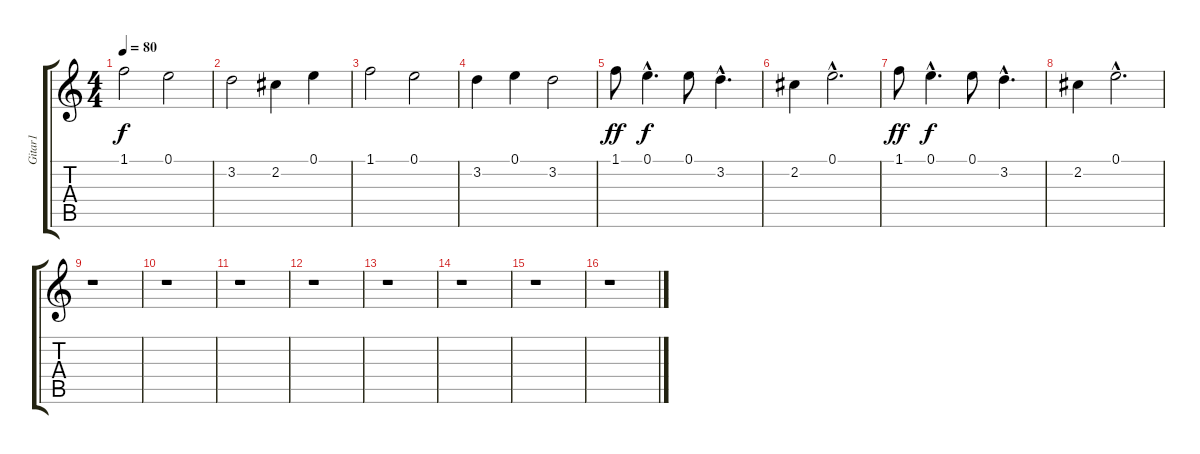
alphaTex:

\track ("Gitar1" "Gitar1") {instrument electricguitarclean}
\staff {score tabs}
\tuning (E4 B3 G3 D3 A2 E2) {hide}
\ts (4 4)
\tempo 80
\clef g2
\ks c
1.1.2{dy f volume 9} 0.1.2 |
3.2.2 2.2.4 0.1.4 |
1.1.2 0.1.2 |
3.2.4 0.1.4 3.2.2 |
1.1.8{dy ff} 0.1{hac}.4{d dy f} 0.1.8 3.2{hac}.4{d} |
2.2.4 0.1{hac}.2{d} |
1.1.8{dy ff} 0.1{hac}.4{d dy f} 0.1.8 3.2{hac}.4{d} |
2.2.4 0.1{hac}.2{d} |
r.1 |
r.1 |
r.1 |
r.1 |
r.1 |
r.1 |
r.1 |
r.1
